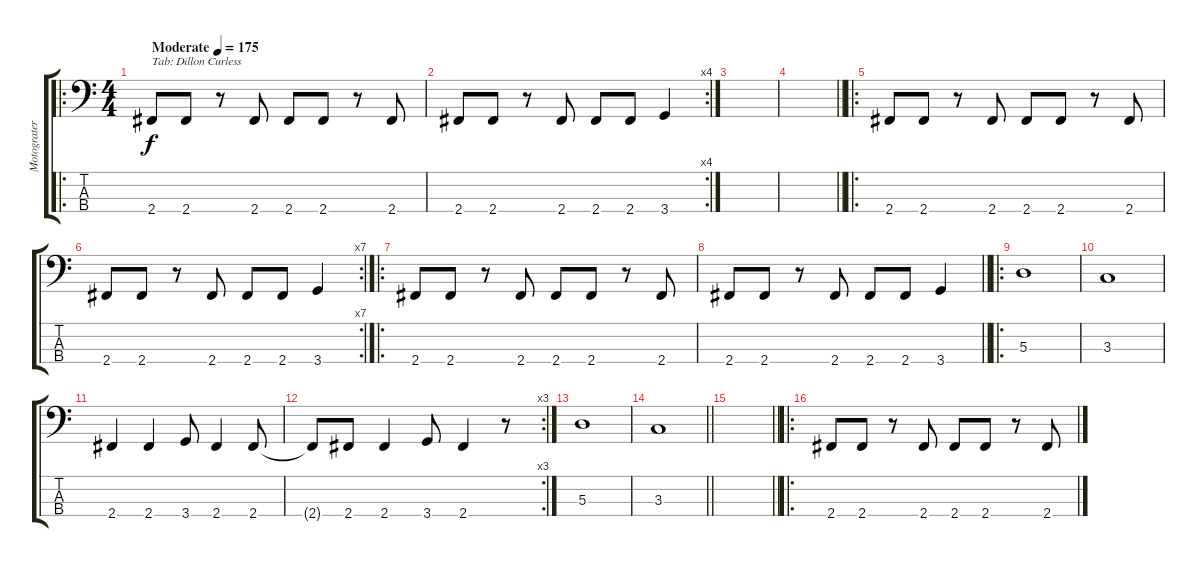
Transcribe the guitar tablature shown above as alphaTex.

\track ("Motograter" "Motograter") {instrument slapbass1}
\staff {score tabs}
\tuning (G2 D2 A1 E1) {hide}
\ro
\ts (4 4)
\tempo (175 "Moderate")
\clef f4
\ks c
2.4.8{txt "Tab: Dillon Curless" dy f instrument slapbass1} 2.4.8 r.8 2.4.8 2.4.8 2.4.8 r.8 2.4.8 |
\rc 4
2.4.8 2.4.8 r.8 2.4.8 2.4.8 2.4.8 3.4.4 |
|
\barLineRight lightlight
|
\ro
2.4.8 2.4.8 r.8 2.4.8 2.4.8 2.4.8 r.8 2.4.8 |
\rc 7
2.4.8 2.4.8 r.8 2.4.8 2.4.8 2.4.8 3.4.4 |
\ro
2.4.8 2.4.8 r.8 2.4.8 2.4.8 2.4.8 r.8 2.4.8 |
\barLineRight lightlight
2.4.8 2.4.8 r.8 2.4.8 2.4.8 2.4.8 3.4.4 |
\ro
5.3.1 |
3.3.1 |
2.4.4 2.4.4 3.4.8 2.4.4 2.4.8 |
\rc 3
2.4{t}.8 2.4.8 2.4.4 3.4.8 2.4.4 r.8 |
5.3.1 |
\barLineRight lightlight
3.3.1 |
\barLineRight lightlight
|
\ro
2.4.8 2.4.8 r.8 2.4.8 2.4.8 2.4.8 r.8 2.4.8
